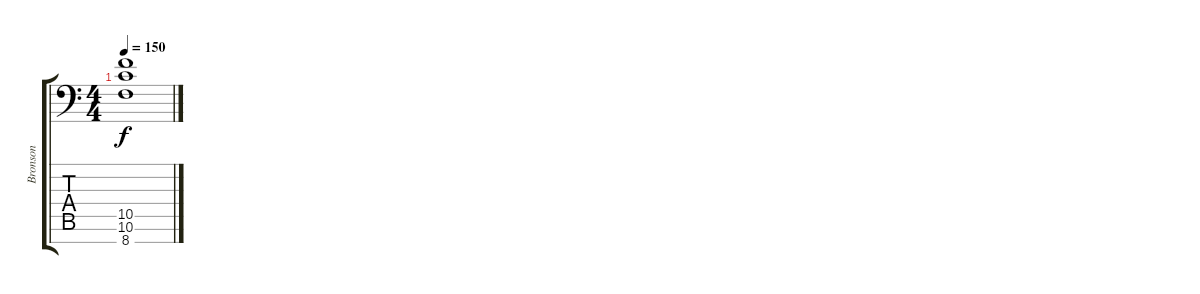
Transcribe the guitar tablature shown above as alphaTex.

\track ("Bronson" "Bronson") {instrument distortionguitar}
\staff {score tabs}
\tuning (D4 A3 F3 C3 G2 D2 A1) {hide}
\ts (4 4)
\tempo 150
\clef f4
\ks c
(10.5{t} 10.6{t} 8.7{t}).1{dy f}
